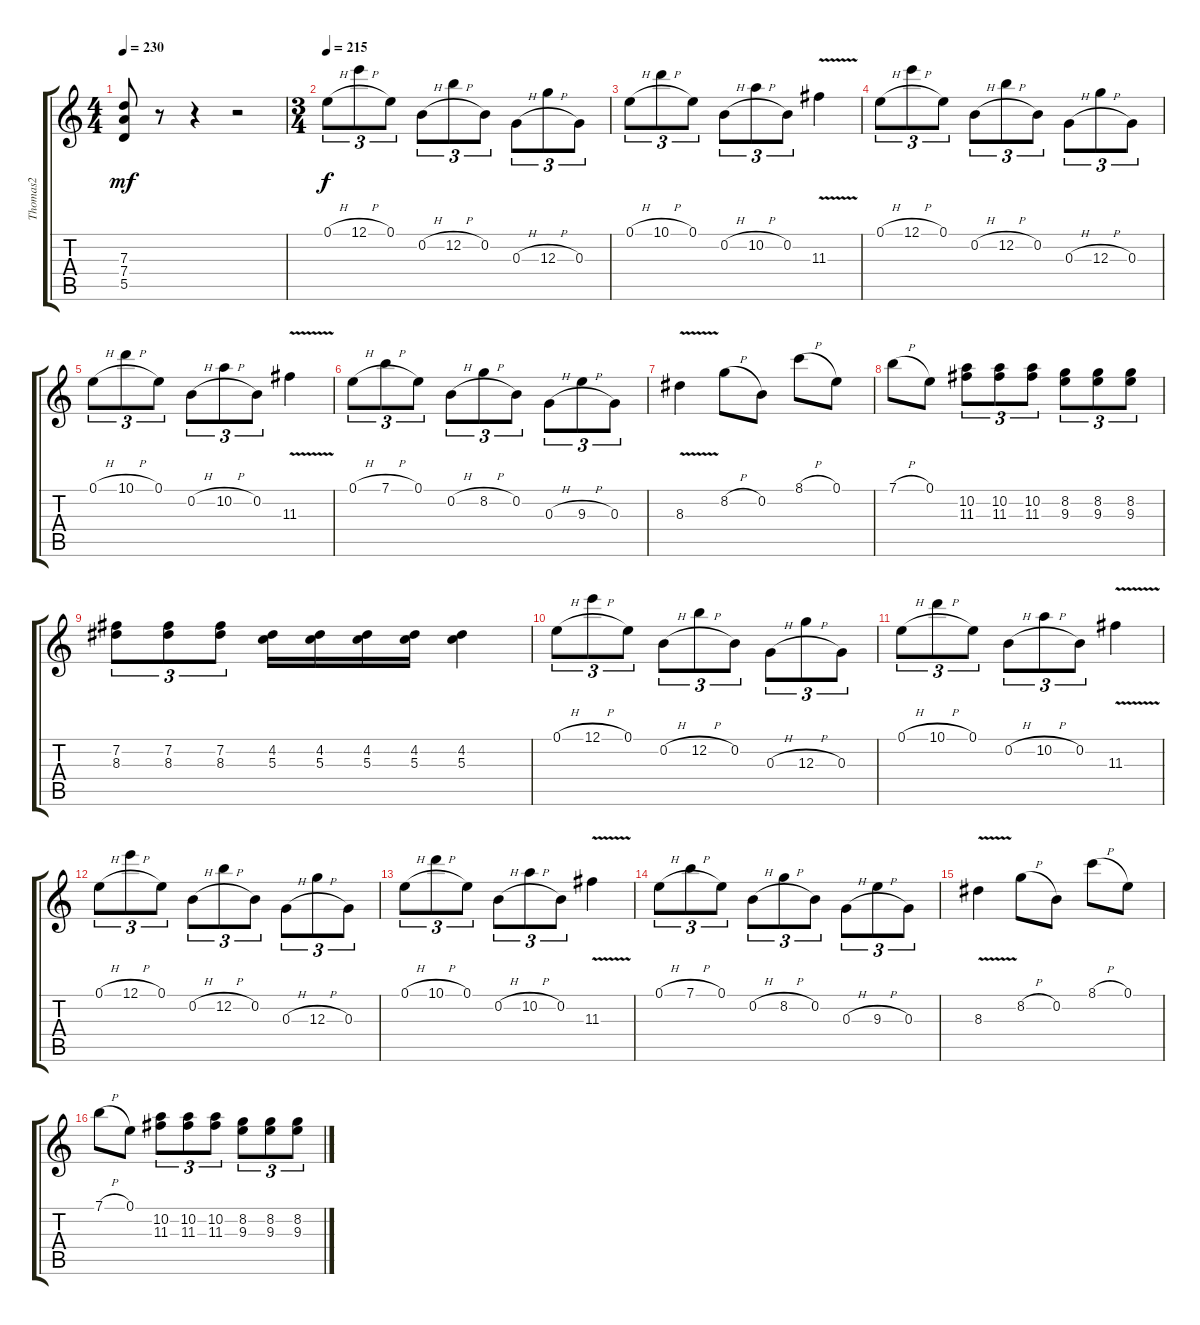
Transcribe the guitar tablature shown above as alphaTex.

\track ("Thomas2" "Thomas2") {instrument overdrivenguitar}
\staff {score tabs}
\tuning (E4 B3 G3 D3 A2 D2) {hide}
\ts (4 4)
\tempo 230
\clef g2
\ks c
(7.3 7.4 5.5).8{dy mf} r.8 r.4 r.2 |
\ts (3 4)
\tempo 215
0.1{h}.8{tu (3 2) dy f} 12.1{h}.8{tu (3 2)} 0.1.8{tu (3 2)} 0.2{h}.8{tu (3 2)} 12.2{h}.8{tu (3 2)} 0.2.8{tu (3 2)} 0.3{h}.8{tu (3 2)} 12.3{h}.8{tu (3 2)} 0.3.8{tu (3 2)} |
0.1{h}.8{tu (3 2)} 10.1{h}.8{tu (3 2)} 0.1.8{tu (3 2)} 0.2{h}.8{tu (3 2)} 10.2{h}.8{tu (3 2)} 0.2.8{tu (3 2)} 11.3{v}.4 |
0.1{h}.8{tu (3 2)} 12.1{h}.8{tu (3 2)} 0.1.8{tu (3 2)} 0.2{h}.8{tu (3 2)} 12.2{h}.8{tu (3 2)} 0.2.8{tu (3 2)} 0.3{h}.8{tu (3 2)} 12.3{h}.8{tu (3 2)} 0.3.8{tu (3 2)} |
0.1{h}.8{tu (3 2)} 10.1{h}.8{tu (3 2)} 0.1.8{tu (3 2)} 0.2{h}.8{tu (3 2)} 10.2{h}.8{tu (3 2)} 0.2.8{tu (3 2)} 11.3{v}.4 |
0.1{h}.8{tu (3 2)} 7.1{h}.8{tu (3 2)} 0.1.8{tu (3 2)} 0.2{h}.8{tu (3 2)} 8.2{h}.8{tu (3 2)} 0.2.8{tu (3 2)} 0.3{h}.8{tu (3 2)} 9.3{h}.8{tu (3 2)} 0.3.8{tu (3 2)} |
8.3{v}.4 8.2{h}.8 0.2.8 8.1{h}.8 0.1.8 |
7.1{h}.8 0.1.8 (10.2 11.3).8{tu (3 2)} (10.2 11.3).8{tu (3 2)} (10.2 11.3).8{tu (3 2)} (8.2 9.3).8{tu (3 2)} (8.2 9.3).8{tu (3 2)} (8.2 9.3).8{tu (3 2)} |
(7.2 8.3).8{tu (3 2)} (7.2 8.3).8{tu (3 2)} (7.2 8.3).8{tu (3 2)} (4.2 5.3).16 (4.2 5.3).16 (4.2 5.3).16 (4.2 5.3).16 (4.2 5.3).4 |
0.1{h}.8{tu (3 2)} 12.1{h}.8{tu (3 2)} 0.1.8{tu (3 2)} 0.2{h}.8{tu (3 2)} 12.2{h}.8{tu (3 2)} 0.2.8{tu (3 2)} 0.3{h}.8{tu (3 2)} 12.3{h}.8{tu (3 2)} 0.3.8{tu (3 2)} |
0.1{h}.8{tu (3 2)} 10.1{h}.8{tu (3 2)} 0.1.8{tu (3 2)} 0.2{h}.8{tu (3 2)} 10.2{h}.8{tu (3 2)} 0.2.8{tu (3 2)} 11.3{v}.4 |
0.1{h}.8{tu (3 2)} 12.1{h}.8{tu (3 2)} 0.1.8{tu (3 2)} 0.2{h}.8{tu (3 2)} 12.2{h}.8{tu (3 2)} 0.2.8{tu (3 2)} 0.3{h}.8{tu (3 2)} 12.3{h}.8{tu (3 2)} 0.3.8{tu (3 2)} |
0.1{h}.8{tu (3 2)} 10.1{h}.8{tu (3 2)} 0.1.8{tu (3 2)} 0.2{h}.8{tu (3 2)} 10.2{h}.8{tu (3 2)} 0.2.8{tu (3 2)} 11.3{v}.4 |
0.1{h}.8{tu (3 2)} 7.1{h}.8{tu (3 2)} 0.1.8{tu (3 2)} 0.2{h}.8{tu (3 2)} 8.2{h}.8{tu (3 2)} 0.2.8{tu (3 2)} 0.3{h}.8{tu (3 2)} 9.3{h}.8{tu (3 2)} 0.3.8{tu (3 2)} |
8.3{v}.4 8.2{h}.8 0.2.8 8.1{h}.8 0.1.8 |
7.1{h}.8 0.1.8 (10.2 11.3).8{tu (3 2)} (10.2 11.3).8{tu (3 2)} (10.2 11.3).8{tu (3 2)} (8.2 9.3).8{tu (3 2)} (8.2 9.3).8{tu (3 2)} (8.2 9.3).8{tu (3 2)}
